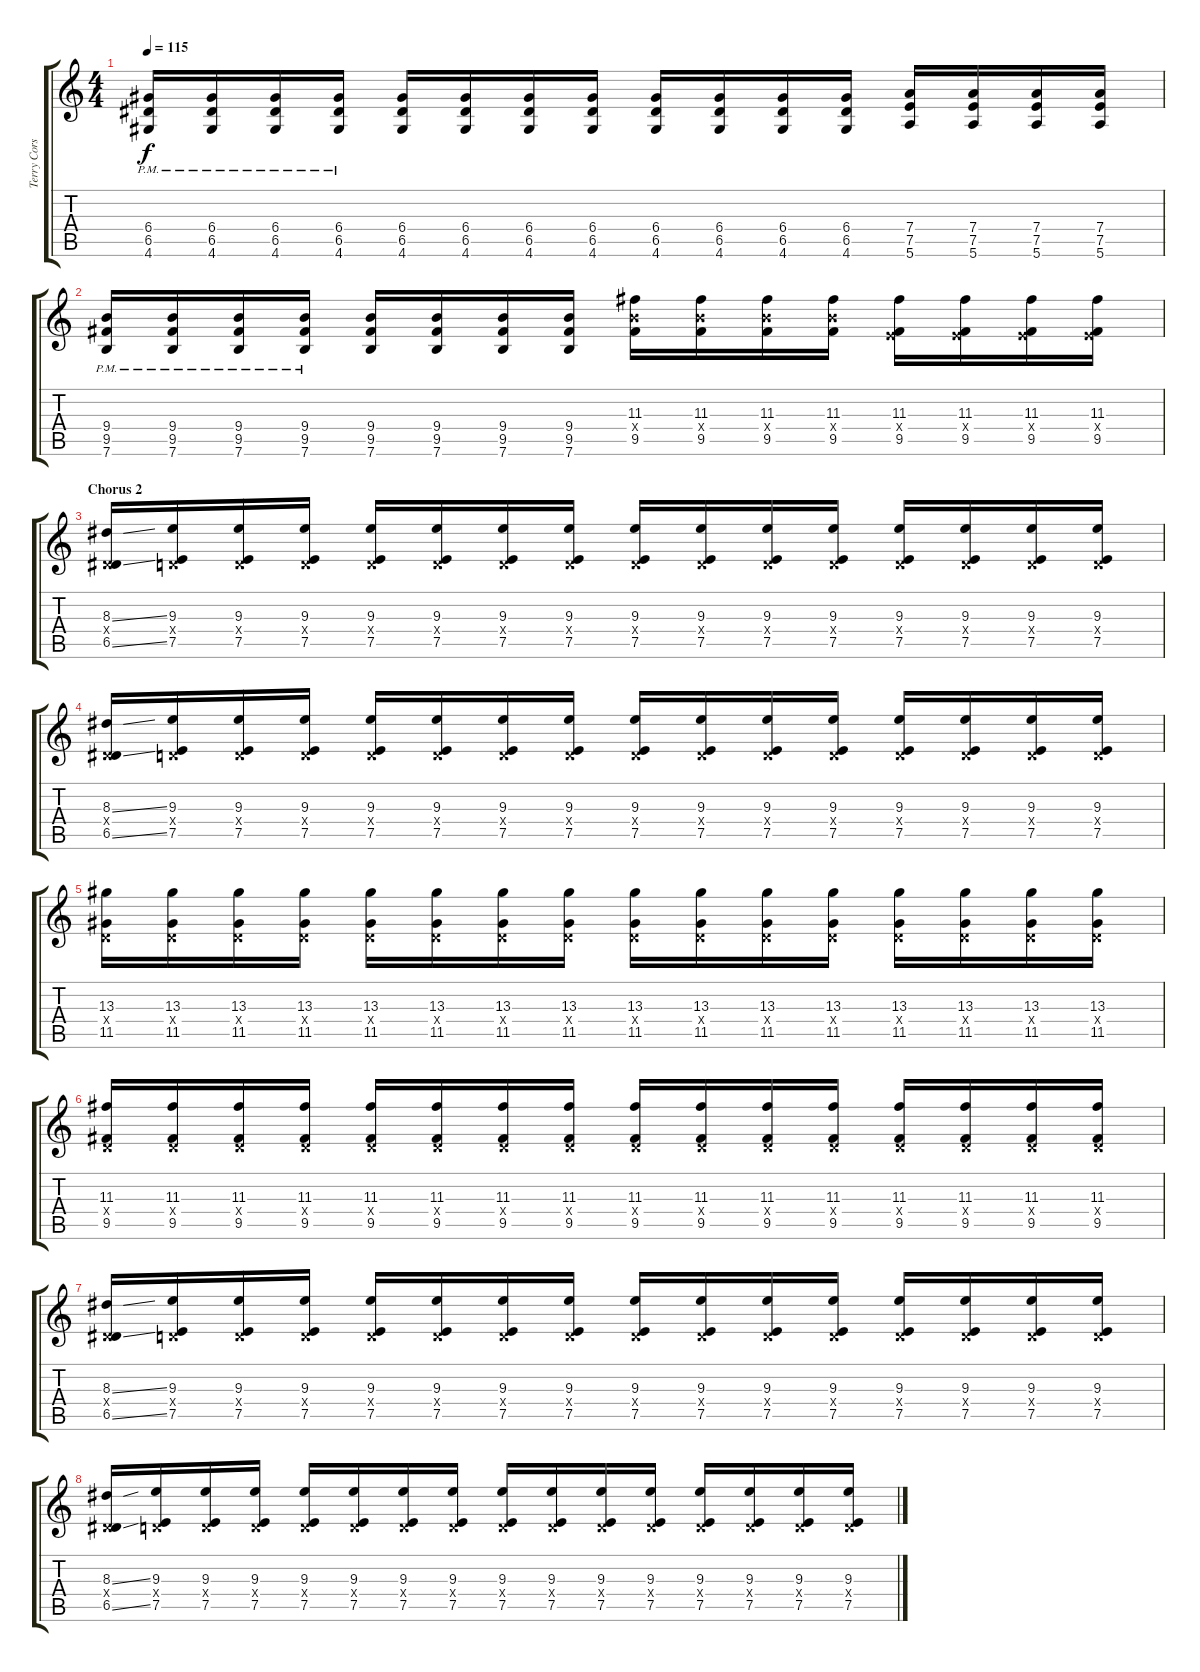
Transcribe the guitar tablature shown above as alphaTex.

\track ("Terry Corso" "Terry Cors") {instrument overdrivenguitar}
\staff {score tabs}
\tuning (E4 B3 G3 D3 A2 E2) {hide}
\ts (4 4)
\tempo 115
\clef g2
\ks c
(6.4{pm} 6.5{pm} 4.6{pm}).16{dy f} (6.4{pm} 6.5{pm} 4.6{pm}).16 (6.4{pm} 6.5{pm} 4.6{pm}).16 (6.4{pm} 6.5{pm} 4.6{pm}).16 (6.4 6.5 4.6).16 (6.4 6.5 4.6).16 (6.4 6.5 4.6).16 (6.4 6.5 4.6).16 (6.4 6.5 4.6).16 (6.4 6.5 4.6).16 (6.4 6.5 4.6).16 (6.4 6.5 4.6).16 (7.4 7.5 5.6).16 (7.4 7.5 5.6).16 (7.4 7.5 5.6).16 (7.4 7.5 5.6).16 |
(9.4{pm} 9.5{pm} 7.6{pm}).16 (9.4{pm} 9.5{pm} 7.6{pm}).16 (9.4{pm} 9.5{pm} 7.6{pm}).16 (9.4{pm} 9.5{pm} 7.6{pm}).16 (9.4 9.5 7.6).16{instrument distortionguitar} (9.4 9.5 7.6).16 (9.4 9.5 7.6).16 (9.4 9.5 7.6).16 (11.3 9.4{x} 9.5).16 (11.3 9.4{x} 9.5).16 (11.3 9.4{x} 9.5).16 (11.3 9.4{x} 9.5).16 (11.3 2.4{x} 9.5).16 (11.3 2.4{x} 9.5).16 (11.3 2.4{x} 9.5).16 (11.3 2.4{x} 9.5).16 |
\section ("" "Chorus 2")
(8.3{ss} 0.4{x} 6.5{ss}).16{instrument distortionguitar} (9.3 0.4{x} 7.5).16 (9.3 0.4{x} 7.5).16 (9.3 0.4{x} 7.5).16 (9.3 0.4{x} 7.5).16 (9.3 0.4{x} 7.5).16 (9.3 0.4{x} 7.5).16 (9.3 0.4{x} 7.5).16 (9.3 0.4{x} 7.5).16 (9.3 0.4{x} 7.5).16 (9.3 0.4{x} 7.5).16 (9.3 0.4{x} 7.5).16 (9.3 0.4{x} 7.5).16 (9.3 0.4{x} 7.5).16 (9.3 0.4{x} 7.5).16 (9.3 0.4{x} 7.5).16 |
(8.3{ss} 0.4{x} 6.5{ss}).16 (9.3 0.4{x} 7.5).16 (9.3 0.4{x} 7.5).16 (9.3 0.4{x} 7.5).16 (9.3 0.4{x} 7.5).16 (9.3 0.4{x} 7.5).16 (9.3 0.4{x} 7.5).16 (9.3 0.4{x} 7.5).16 (9.3 0.4{x} 7.5).16 (9.3 0.4{x} 7.5).16 (9.3 0.4{x} 7.5).16 (9.3 0.4{x} 7.5).16 (9.3 0.4{x} 7.5).16 (9.3 0.4{x} 7.5).16 (9.3 0.4{x} 7.5).16 (9.3 0.4{x} 7.5).16 |
(13.3 0.4{x} 11.5).16 (13.3 0.4{x} 11.5).16 (13.3 0.4{x} 11.5).16 (13.3 0.4{x} 11.5).16 (13.3 0.4{x} 11.5).16 (13.3 0.4{x} 11.5).16 (13.3 0.4{x} 11.5).16 (13.3 0.4{x} 11.5).16 (13.3 0.4{x} 11.5).16 (13.3 0.4{x} 11.5).16 (13.3 0.4{x} 11.5).16 (13.3 0.4{x} 11.5).16 (13.3 0.4{x} 11.5).16 (13.3 0.4{x} 11.5).16 (13.3 0.4{x} 11.5).16 (13.3 0.4{x} 11.5).16 |
(11.3 0.4{x} 9.5).16 (11.3 0.4{x} 9.5).16 (11.3 0.4{x} 9.5).16 (11.3 0.4{x} 9.5).16 (11.3 0.4{x} 9.5).16 (11.3 0.4{x} 9.5).16 (11.3 0.4{x} 9.5).16 (11.3 0.4{x} 9.5).16 (11.3 0.4{x} 9.5).16 (11.3 0.4{x} 9.5).16 (11.3 0.4{x} 9.5).16 (11.3 0.4{x} 9.5).16 (11.3 0.4{x} 9.5).16 (11.3 0.4{x} 9.5).16 (11.3 0.4{x} 9.5).16 (11.3 0.4{x} 9.5).16 |
(8.3{ss} 0.4{x} 6.5{ss}).16 (9.3 0.4{x} 7.5).16 (9.3 0.4{x} 7.5).16 (9.3 0.4{x} 7.5).16 (9.3 0.4{x} 7.5).16 (9.3 0.4{x} 7.5).16 (9.3 0.4{x} 7.5).16 (9.3 0.4{x} 7.5).16 (9.3 0.4{x} 7.5).16 (9.3 0.4{x} 7.5).16 (9.3 0.4{x} 7.5).16 (9.3 0.4{x} 7.5).16 (9.3 0.4{x} 7.5).16 (9.3 0.4{x} 7.5).16 (9.3 0.4{x} 7.5).16 (9.3 0.4{x} 7.5).16 |
(8.3{ss} 0.4{x} 6.5{ss}).16 (9.3 0.4{x} 7.5).16 (9.3 0.4{x} 7.5).16 (9.3 0.4{x} 7.5).16 (9.3 0.4{x} 7.5).16 (9.3 0.4{x} 7.5).16 (9.3 0.4{x} 7.5).16 (9.3 0.4{x} 7.5).16 (9.3 0.4{x} 7.5).16 (9.3 0.4{x} 7.5).16 (9.3 0.4{x} 7.5).16 (9.3 0.4{x} 7.5).16 (9.3 0.4{x} 7.5).16 (9.3 0.4{x} 7.5).16 (9.3 0.4{x} 7.5).16 (9.3 0.4{x} 7.5).16
